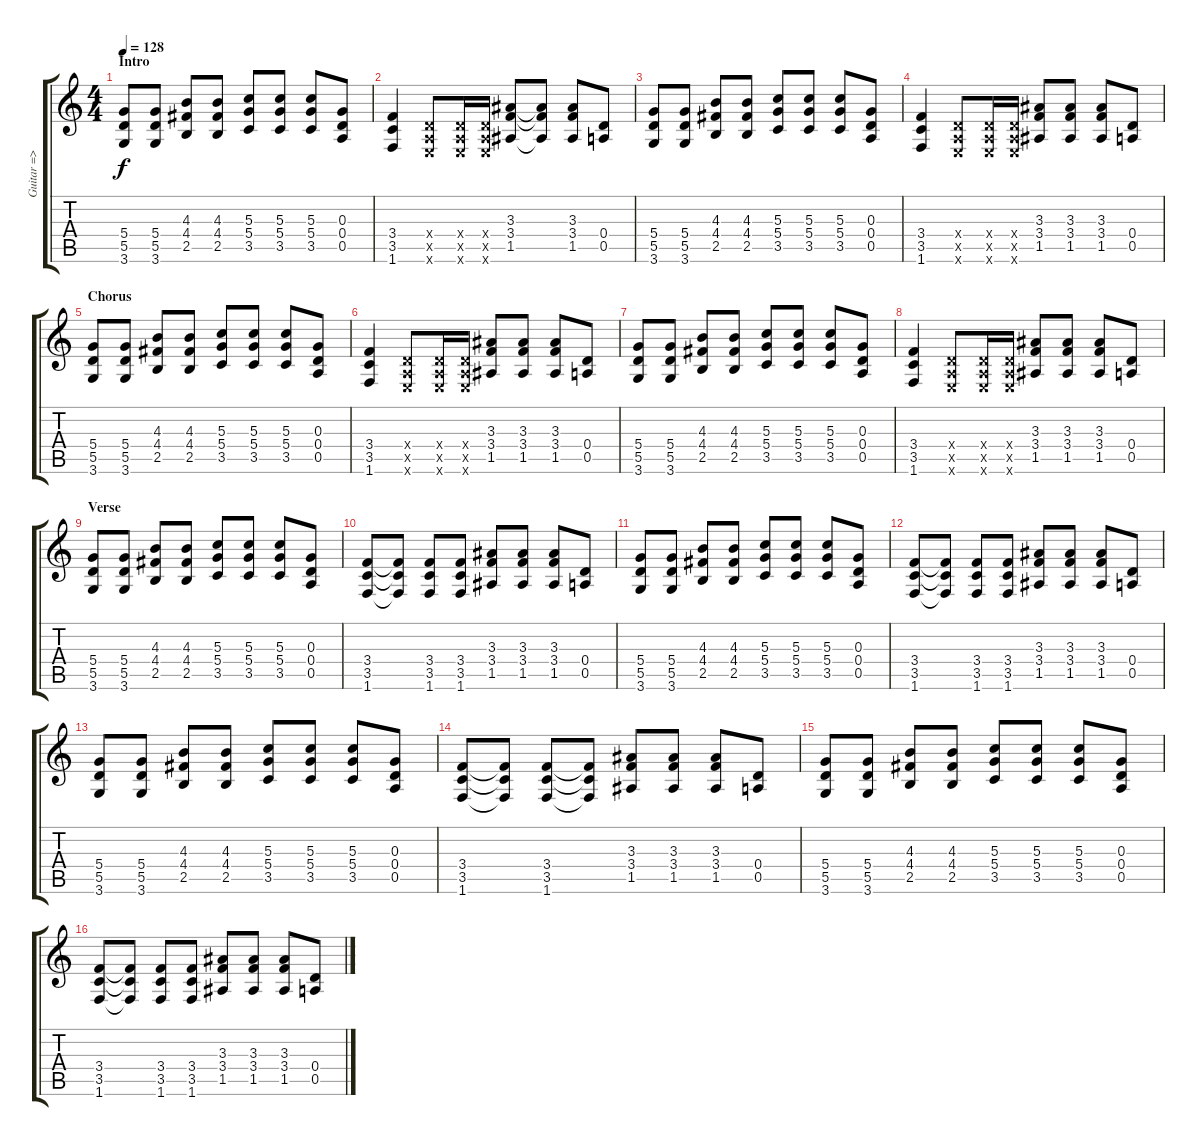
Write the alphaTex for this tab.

\track ("Guitar => Kurt" "Guitar => ") {instrument distortionguitar}
\staff {score tabs}
\tuning (E4 B3 G3 D3 A2 E2) {hide}
\ts (4 4)
\section ("" "Intro")
\tempo 128
\clef g2
\ks c
(5.4 5.5 3.6).8{dy f instrument electricguitarclean} (5.4 5.5 3.6).8 (4.3 4.4 2.5).8 (4.3 4.4 2.5).8 (5.3 5.4 3.5).8 (5.3 5.4 3.5).8 (5.3 5.4 3.5).8 (0.3 0.4 0.5).8 |
(3.4 3.5 1.6).4 (0.4{x} 0.5{x} 0.6{x}).8 (0.4{x} 0.5{x} 0.6{x}).16 (0.4{x} 0.5{x} 0.6{x}).16 (3.3 3.4 1.5).8 (3.3{t} 3.4{t} 1.5{t}).8 (3.3 3.4 1.5).8 (0.4 0.5).8 |
(5.4 5.5 3.6).8{instrument distortionguitar} (5.4 5.5 3.6).8 (4.3 4.4 2.5).8 (4.3 4.4 2.5).8 (5.3 5.4 3.5).8 (5.3 5.4 3.5).8 (5.3 5.4 3.5).8 (0.3 0.4 0.5).8 |
(3.4 3.5 1.6).4 (0.4{x} 0.5{x} 0.6{x}).8 (0.4{x} 0.5{x} 0.6{x}).16 (0.4{x} 0.5{x} 0.6{x}).16 (3.3 3.4 1.5).8 (3.3 3.4 1.5).8 (3.3 3.4 1.5).8 (0.4 0.5).8 |
\section ("" "Chorus")
(5.4 5.5 3.6).8 (5.4 5.5 3.6).8 (4.3 4.4 2.5).8 (4.3 4.4 2.5).8 (5.3 5.4 3.5).8 (5.3 5.4 3.5).8 (5.3 5.4 3.5).8 (0.3 0.4 0.5).8 |
(3.4 3.5 1.6).4 (0.4{x} 0.5{x} 0.6{x}).8 (0.4{x} 0.5{x} 0.6{x}).16 (0.4{x} 0.5{x} 0.6{x}).16 (3.3 3.4 1.5).8 (3.3 3.4 1.5).8 (3.3 3.4 1.5).8 (0.4 0.5).8 |
(5.4 5.5 3.6).8 (5.4 5.5 3.6).8 (4.3 4.4 2.5).8 (4.3 4.4 2.5).8 (5.3 5.4 3.5).8 (5.3 5.4 3.5).8 (5.3 5.4 3.5).8 (0.3 0.4 0.5).8 |
(3.4 3.5 1.6).4 (0.4{x} 0.5{x} 0.6{x}).8 (0.4{x} 0.5{x} 0.6{x}).16 (0.4{x} 0.5{x} 0.6{x}).16 (3.3 3.4 1.5).8 (3.3 3.4 1.5).8 (3.3 3.4 1.5).8 (0.4 0.5).8 |
\section ("" "Verse")
(5.4 5.5 3.6).8{volume 9 instrument electricguitarclean} (5.4 5.5 3.6).8 (4.3 4.4 2.5).8 (4.3 4.4 2.5).8 (5.3 5.4 3.5).8 (5.3 5.4 3.5).8 (5.3 5.4 3.5).8 (0.3 0.4 0.5).8 |
(3.4 3.5 1.6).8 (3.4{t} 3.5{t} 1.6{t}).8 (3.4 3.5 1.6).8 (3.4 3.5 1.6).8 (3.3 3.4 1.5).8 (3.3 3.4 1.5).8 (3.3 3.4 1.5).8 (0.4 0.5).8 |
(5.4 5.5 3.6).8{volume 9 instrument electricguitarclean} (5.4 5.5 3.6).8 (4.3 4.4 2.5).8 (4.3 4.4 2.5).8 (5.3 5.4 3.5).8 (5.3 5.4 3.5).8 (5.3 5.4 3.5).8 (0.3 0.4 0.5).8 |
(3.4 3.5 1.6).8 (3.4{t} 3.5{t} 1.6{t}).8 (3.4 3.5 1.6).8 (3.4 3.5 1.6).8 (3.3 3.4 1.5).8 (3.3 3.4 1.5).8 (3.3 3.4 1.5).8 (0.4 0.5).8 |
(5.4 5.5 3.6).8{volume 9 instrument electricguitarclean} (5.4 5.5 3.6).8 (4.3 4.4 2.5).8 (4.3 4.4 2.5).8 (5.3 5.4 3.5).8 (5.3 5.4 3.5).8 (5.3 5.4 3.5).8 (0.3 0.4 0.5).8 |
(3.4 3.5 1.6).8 (3.4{t} 3.5{t} 1.6{t}).8 (3.4 3.5 1.6).8 (3.4{t} 3.5{t} 1.6{t}).8 (3.3 3.4 1.5).8 (3.3 3.4 1.5).8 (3.3 3.4 1.5).8 (0.4 0.5).8 |
(5.4 5.5 3.6).8{volume 9 instrument electricguitarclean} (5.4 5.5 3.6).8 (4.3 4.4 2.5).8 (4.3 4.4 2.5).8 (5.3 5.4 3.5).8 (5.3 5.4 3.5).8 (5.3 5.4 3.5).8 (0.3 0.4 0.5).8 |
(3.4 3.5 1.6).8 (3.4{t} 3.5{t} 1.6{t}).8 (3.4 3.5 1.6).8 (3.4 3.5 1.6).8 (3.3 3.4 1.5).8 (3.3 3.4 1.5).8 (3.3 3.4 1.5).8 (0.4 0.5).8
